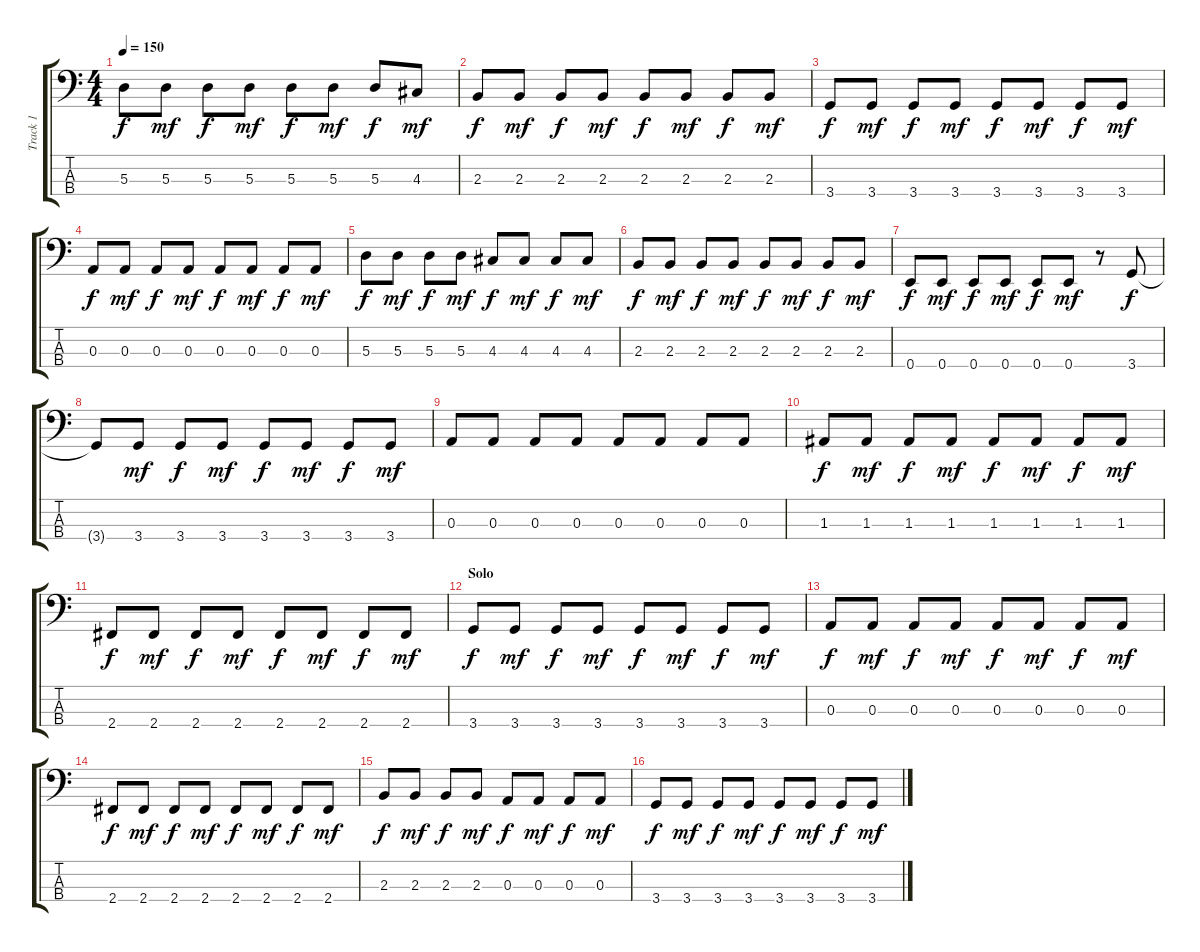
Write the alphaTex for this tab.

\track ("Track 1" "Track 1") {instrument electricbasspick}
\staff {score tabs}
\tuning (G2 D2 A1 E1) {hide}
\ts (4 4)
\tempo 150
\clef f4
\ks c
5.3.8{dy f} 5.3.8{dy mf} 5.3.8{dy f} 5.3.8{dy mf} 5.3.8{dy f} 5.3.8{dy mf} 5.3.8{dy f} 4.3.8{dy mf} |
2.3.8{dy f} 2.3.8{dy mf} 2.3.8{dy f} 2.3.8{dy mf} 2.3.8{dy f} 2.3.8{dy mf} 2.3.8{dy f} 2.3.8{dy mf} |
3.4.8{dy f} 3.4.8{dy mf} 3.4.8{dy f} 3.4.8{dy mf} 3.4.8{dy f} 3.4.8{dy mf} 3.4.8{dy f} 3.4.8{dy mf} |
0.3.8{dy f} 0.3.8{dy mf} 0.3.8{dy f} 0.3.8{dy mf} 0.3.8{dy f} 0.3.8{dy mf} 0.3.8{dy f} 0.3.8{dy mf} |
5.3.8{dy f} 5.3.8{dy mf} 5.3.8{dy f} 5.3.8{dy mf} 4.3.8{dy f} 4.3.8{dy mf} 4.3.8{dy f} 4.3.8{dy mf} |
2.3.8{dy f} 2.3.8{dy mf} 2.3.8{dy f} 2.3.8{dy mf} 2.3.8{dy f} 2.3.8{dy mf} 2.3.8{dy f} 2.3.8{dy mf} |
0.4.8{dy f} 0.4.8{dy mf} 0.4.8{dy f} 0.4.8{dy mf} 0.4.8{dy f} 0.4.8{dy mf} r.8 3.4.8{dy f} |
3.4{t}.8 3.4.8{dy mf} 3.4.8{dy f} 3.4.8{dy mf} 3.4.8{dy f} 3.4.8{dy mf} 3.4.8{dy f} 3.4.8{dy mf} |
0.3.8 0.3.8 0.3.8 0.3.8 0.3.8 0.3.8 0.3.8 0.3.8 |
1.3.8{dy f} 1.3.8{dy mf} 1.3.8{dy f} 1.3.8{dy mf} 1.3.8{dy f} 1.3.8{dy mf} 1.3.8{dy f} 1.3.8{dy mf} |
2.4.8{dy f} 2.4.8{dy mf} 2.4.8{dy f} 2.4.8{dy mf} 2.4.8{dy f} 2.4.8{dy mf} 2.4.8{dy f} 2.4.8{dy mf} |
\section ("" "Solo")
3.4.8{dy f} 3.4.8{dy mf} 3.4.8{dy f} 3.4.8{dy mf} 3.4.8{dy f} 3.4.8{dy mf} 3.4.8{dy f} 3.4.8{dy mf} |
0.3.8{dy f} 0.3.8{dy mf} 0.3.8{dy f} 0.3.8{dy mf} 0.3.8{dy f} 0.3.8{dy mf} 0.3.8{dy f} 0.3.8{dy mf} |
2.4.8{dy f} 2.4.8{dy mf} 2.4.8{dy f} 2.4.8{dy mf} 2.4.8{dy f} 2.4.8{dy mf} 2.4.8{dy f} 2.4.8{dy mf} |
2.3.8{dy f} 2.3.8{dy mf} 2.3.8{dy f} 2.3.8{dy mf} 0.3.8{dy f} 0.3.8{dy mf} 0.3.8{dy f} 0.3.8{dy mf} |
3.4.8{dy f} 3.4.8{dy mf} 3.4.8{dy f} 3.4.8{dy mf} 3.4.8{dy f} 3.4.8{dy mf} 3.4.8{dy f} 3.4.8{dy mf}
